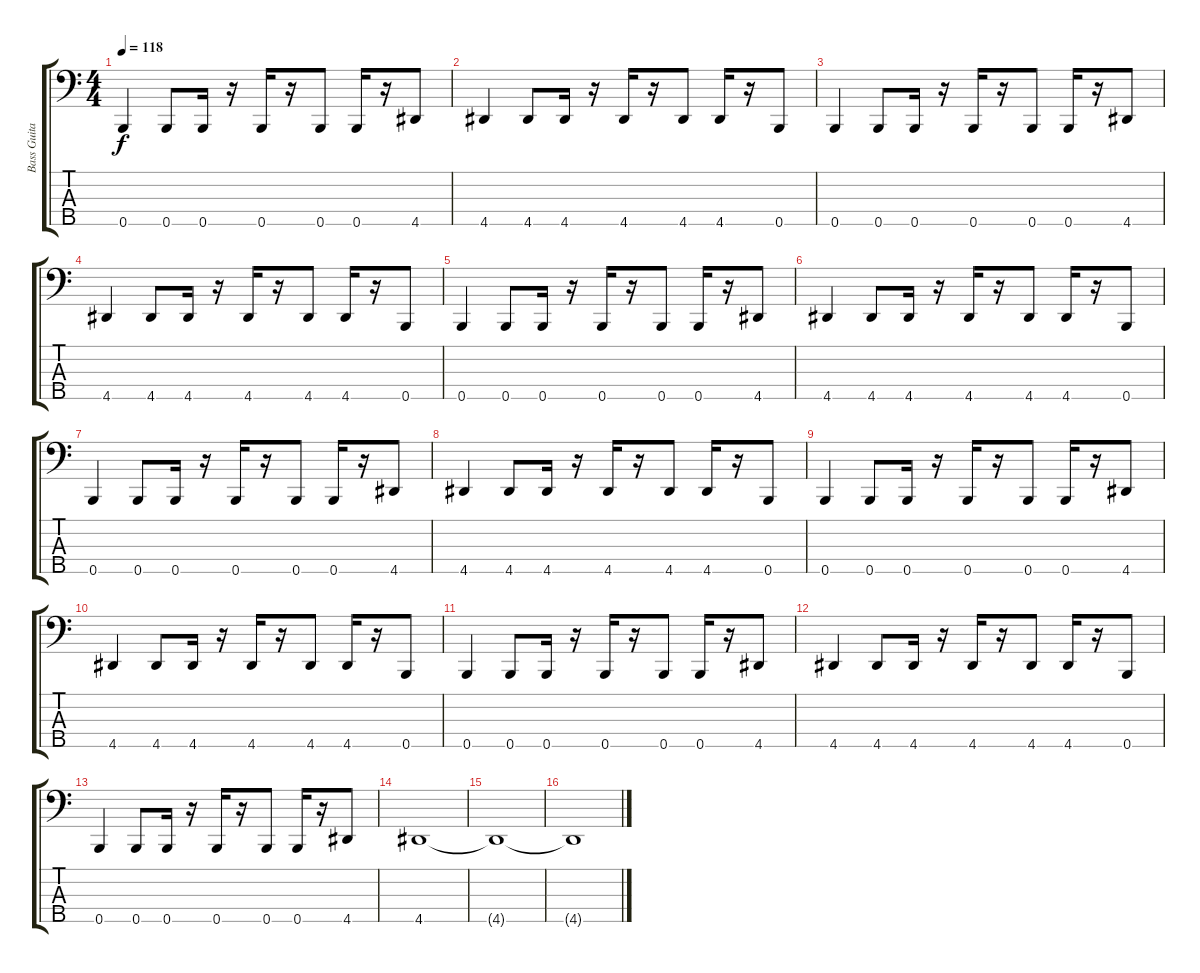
\track ("Bass Guitar" "Bass Guita") {instrument electricbassfinger}
\staff {score tabs}
\tuning (G2 D2 A1 E1 B0) {hide}
\ts (4 4)
\tempo 118
\clef f4
\ks c
0.5.4{dy f} 0.5.8 0.5.16 r.16 0.5.16 r.16 0.5.8 0.5.16 r.16 4.5.8 |
4.5.4 4.5.8 4.5.16 r.16 4.5.16 r.16 4.5.8 4.5.16 r.16 0.5.8 |
0.5.4 0.5.8 0.5.16 r.16 0.5.16 r.16 0.5.8 0.5.16 r.16 4.5.8 |
4.5.4 4.5.8 4.5.16 r.16 4.5.16 r.16 4.5.8 4.5.16 r.16 0.5.8 |
0.5.4 0.5.8 0.5.16 r.16 0.5.16 r.16 0.5.8 0.5.16 r.16 4.5.8 |
4.5.4 4.5.8 4.5.16 r.16 4.5.16 r.16 4.5.8 4.5.16 r.16 0.5.8 |
0.5.4 0.5.8 0.5.16 r.16 0.5.16 r.16 0.5.8 0.5.16 r.16 4.5.8 |
4.5.4 4.5.8 4.5.16 r.16 4.5.16 r.16 4.5.8 4.5.16 r.16 0.5.8 |
0.5.4 0.5.8 0.5.16 r.16 0.5.16 r.16 0.5.8 0.5.16 r.16 4.5.8 |
4.5.4 4.5.8 4.5.16 r.16 4.5.16 r.16 4.5.8 4.5.16 r.16 0.5.8 |
0.5.4 0.5.8 0.5.16 r.16 0.5.16 r.16 0.5.8 0.5.16 r.16 4.5.8 |
4.5.4 4.5.8 4.5.16 r.16 4.5.16 r.16 4.5.8 4.5.16 r.16 0.5.8 |
0.5.4 0.5.8 0.5.16 r.16 0.5.16 r.16 0.5.8 0.5.16 r.16 4.5.8 |
4.5.1{volume 0} |
4.5{t}.1 |
4.5{t}.1
